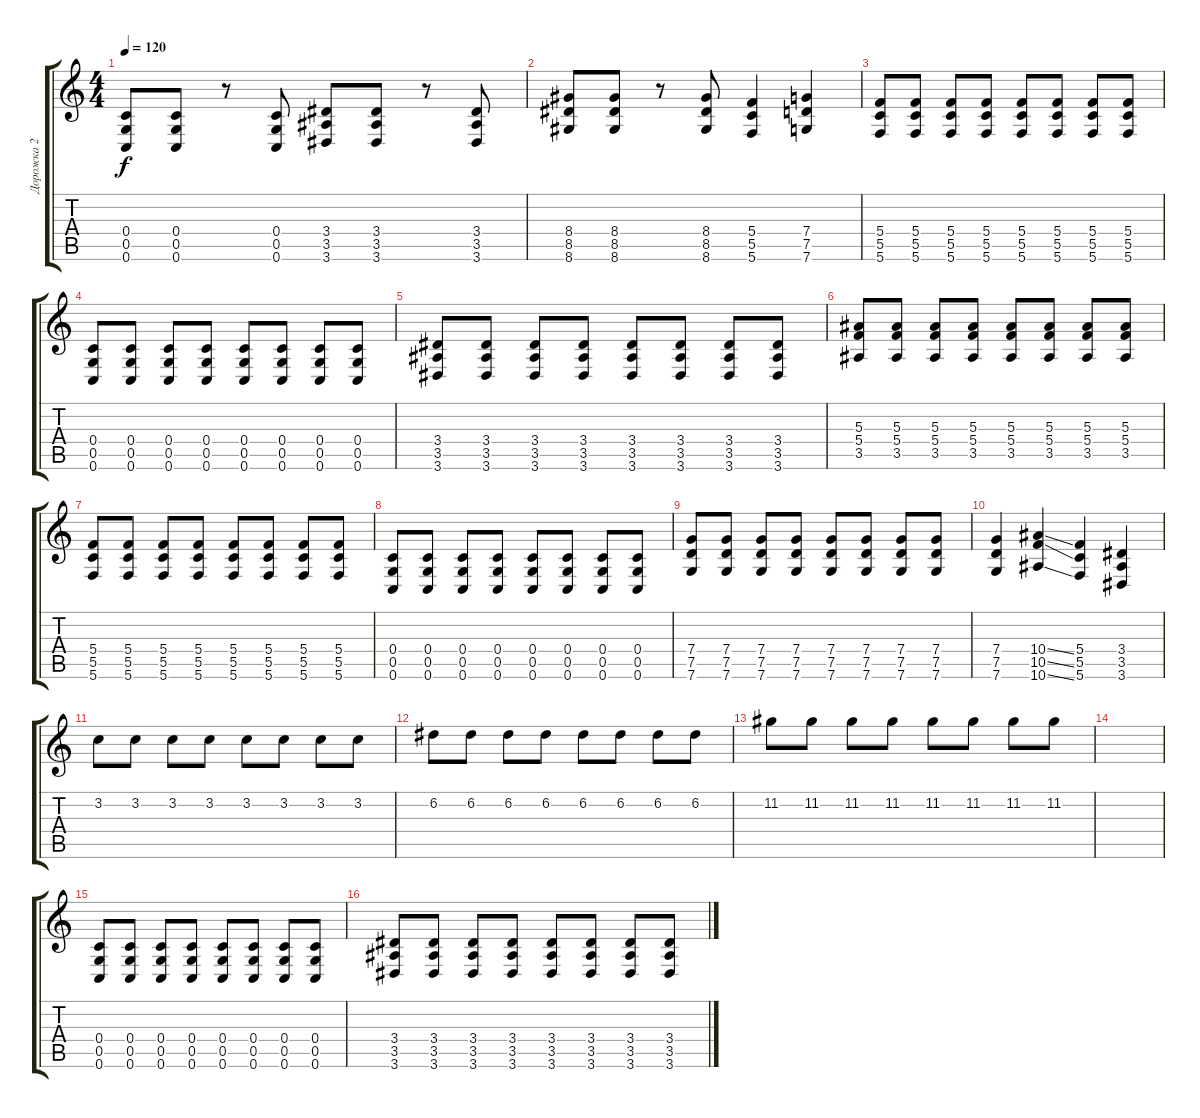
\track ("Дорожка 2" "Дорожка 2") {instrument distortionguitar}
\staff {score tabs}
\tuning (D4 A3 F3 C3 G2 C2) {hide}
\ts (4 4)
\tempo 120
\clef g2
\ks c
(0.4 0.5 0.6).8{dy f} (0.4 0.5 0.6).8 r.8 (0.4 0.5 0.6).8 (3.4 3.5 3.6).8 (3.4 3.5 3.6).8 r.8 (3.4 3.5 3.6).8 |
(8.4 8.5 8.6).8 (8.4 8.5 8.6).8 r.8 (8.4 8.5 8.6).8 (5.4 5.5 5.6).4 (7.4 7.5 7.6).4 |
(5.4 5.5 5.6).8 (5.4 5.5 5.6).8 (5.4 5.5 5.6).8 (5.4 5.5 5.6).8 (5.4 5.5 5.6).8 (5.4 5.5 5.6).8 (5.4 5.5 5.6).8 (5.4 5.5 5.6).8 |
(0.4 0.5 0.6).8 (0.4 0.5 0.6).8 (0.4 0.5 0.6).8 (0.4 0.5 0.6).8 (0.4 0.5 0.6).8 (0.4 0.5 0.6).8 (0.4 0.5 0.6).8 (0.4 0.5 0.6).8 |
(3.4 3.5 3.6).8 (3.4 3.5 3.6).8 (3.4 3.5 3.6).8 (3.4 3.5 3.6).8 (3.4 3.5 3.6).8 (3.4 3.5 3.6).8 (3.4 3.5 3.6).8 (3.4 3.5 3.6).8 |
(5.3 5.4 3.5).8 (5.3 5.4 3.5).8 (5.3 5.4 3.5).8 (5.3 5.4 3.5).8 (5.3 5.4 3.5).8 (5.3 5.4 3.5).8 (5.3 5.4 3.5).8 (5.3 5.4 3.5).8 |
(5.4 5.5 5.6).8 (5.4 5.5 5.6).8 (5.4 5.5 5.6).8 (5.4 5.5 5.6).8 (5.4 5.5 5.6).8 (5.4 5.5 5.6).8 (5.4 5.5 5.6).8 (5.4 5.5 5.6).8 |
(0.4 0.5 0.6).8 (0.4 0.5 0.6).8 (0.4 0.5 0.6).8 (0.4 0.5 0.6).8 (0.4 0.5 0.6).8 (0.4 0.5 0.6).8 (0.4 0.5 0.6).8 (0.4 0.5 0.6).8 |
(7.4 7.5 7.6).8 (7.4 7.5 7.6).8 (7.4 7.5 7.6).8 (7.4 7.5 7.6).8 (7.4 7.5 7.6).8 (7.4 7.5 7.6).8 (7.4 7.5 7.6).8 (7.4 7.5 7.6).8 |
(7.4 7.5 7.6).4 (10.4{ss} 10.5{ss} 10.6{ss}).4 (5.4 5.5 5.6).4 (3.4 3.5 3.6).4 |
3.2.8{volume 10 instrument overdrivenguitar} 3.2.8 3.2.8 3.2.8 3.2.8 3.2.8 3.2.8 3.2.8 |
6.2.8 6.2.8 6.2.8 6.2.8 6.2.8 6.2.8 6.2.8 6.2.8 |
11.2.8 11.2.8 11.2.8 11.2.8 11.2.8 11.2.8 11.2.8 11.2.8 |
|
(0.4 0.5 0.6).8 (0.4 0.5 0.6).8 (0.4 0.5 0.6).8 (0.4 0.5 0.6).8 (0.4 0.5 0.6).8 (0.4 0.5 0.6).8 (0.4 0.5 0.6).8 (0.4 0.5 0.6).8 |
(3.4 3.5 3.6).8 (3.4 3.5 3.6).8 (3.4 3.5 3.6).8 (3.4 3.5 3.6).8 (3.4 3.5 3.6).8 (3.4 3.5 3.6).8 (3.4 3.5 3.6).8 (3.4 3.5 3.6).8
